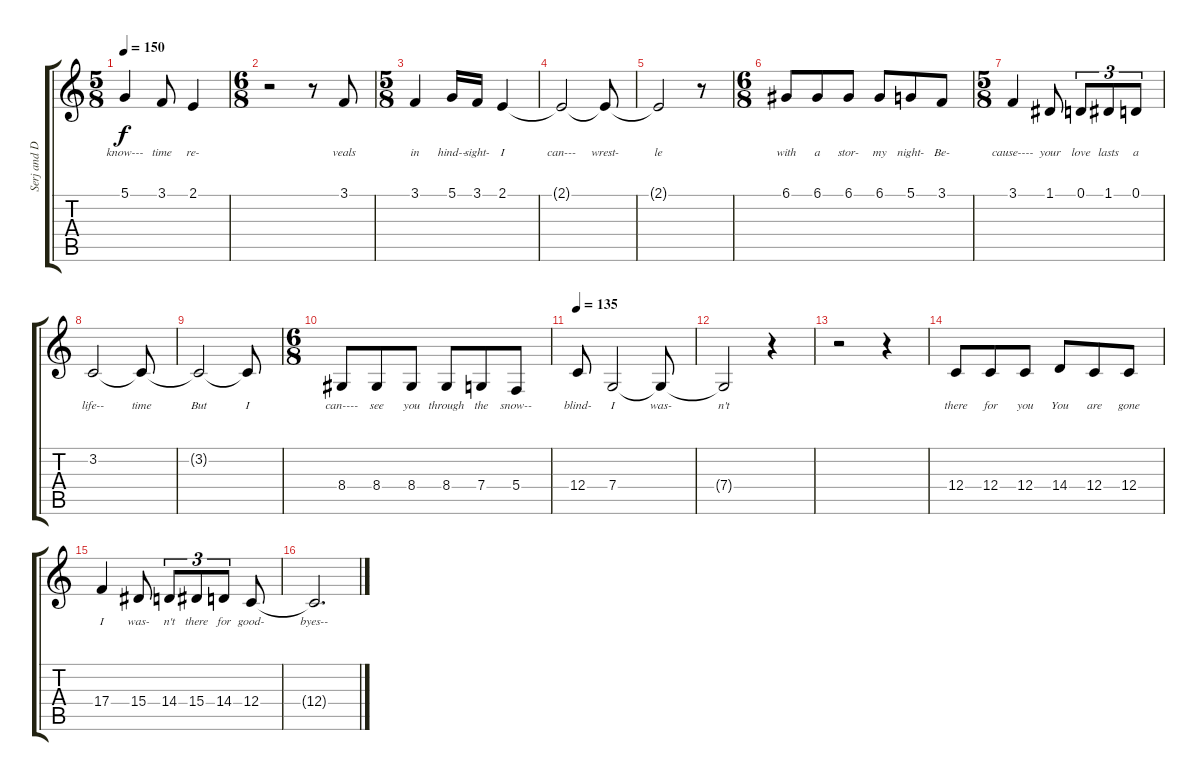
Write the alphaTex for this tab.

\track ("Serj and Daron" "Serj and D") {instrument synthvoice}
\staff {score tabs}
\tuning (D4 A3 F3 C3 G2 C2) {hide}
\ts (5 8)
\tempo 150
\clef g2
\ks c
5.1.4{lyrics (0 "know---") lyrics (1 "") lyrics (2 "") lyrics (3 "") lyrics (4 "") dy f} 3.1.8{lyrics (0 "time") lyrics (1 "") lyrics (2 "") lyrics (3 "") lyrics (4 "")} 2.1.4{lyrics (0 "re-") lyrics (1 "") lyrics (2 "") lyrics (3 "") lyrics (4 "")} |
\ts (6 8)
r.2 r.8 3.1.8{lyrics (0 "veals") lyrics (1 "") lyrics (2 "") lyrics (3 "") lyrics (4 "")} |
\ts (5 8)
3.1.4{lyrics (0 "in") lyrics (1 "") lyrics (2 "") lyrics (3 "") lyrics (4 "")} 5.1.16{lyrics (0 "hind--") lyrics (1 "") lyrics (2 "") lyrics (3 "") lyrics (4 "")} 3.1.16{lyrics (0 "sight-") lyrics (1 "") lyrics (2 "") lyrics (3 "") lyrics (4 "")} 2.1.4{lyrics (0 "I") lyrics (1 "") lyrics (2 "") lyrics (3 "") lyrics (4 "")} |
2.1{t}.2{lyrics (0 "can---") lyrics (1 "") lyrics (2 "") lyrics (3 "") lyrics (4 "")} 2.1{t}.8{lyrics (0 "wrest-") lyrics (1 "") lyrics (2 "") lyrics (3 "") lyrics (4 "")} |
2.1{t}.2{lyrics (0 "le") lyrics (1 "") lyrics (2 "") lyrics (3 "") lyrics (4 "")} r.8 |
\ts (6 8)
6.1.8{lyrics (0 "with") lyrics (1 "") lyrics (2 "") lyrics (3 "") lyrics (4 "")} 6.1.8{lyrics (0 "a") lyrics (1 "") lyrics (2 "") lyrics (3 "") lyrics (4 "")} 6.1.8{lyrics (0 "stor-") lyrics (1 "") lyrics (2 "") lyrics (3 "") lyrics (4 "")} 6.1.8{lyrics (0 "my") lyrics (1 "") lyrics (2 "") lyrics (3 "") lyrics (4 "")} 5.1.8{lyrics (0 "night-") lyrics (1 "") lyrics (2 "") lyrics (3 "") lyrics (4 "")} 3.1.8{lyrics (0 "Be-") lyrics (1 "") lyrics (2 "") lyrics (3 "") lyrics (4 "")} |
\ts (5 8)
3.1.4{lyrics (0 "cause----") lyrics (1 "") lyrics (2 "") lyrics (3 "") lyrics (4 "")} 1.1.8{lyrics (0 "your") lyrics (1 "") lyrics (2 "") lyrics (3 "") lyrics (4 "")} 0.1.8{tu (3 2) lyrics (0 "love") lyrics (1 "") lyrics (2 "") lyrics (3 "") lyrics (4 "")} 1.1.8{tu (3 2) lyrics (0 "lasts") lyrics (1 "") lyrics (2 "") lyrics (3 "") lyrics (4 "")} 0.1.8{tu (3 2) lyrics (0 "a") lyrics (1 "") lyrics (2 "") lyrics (3 "") lyrics (4 "")} |
3.2.2{lyrics (0 "life--") lyrics (1 "") lyrics (2 "") lyrics (3 "") lyrics (4 "")} 3.2{t}.8{lyrics (0 "time") lyrics (1 "") lyrics (2 "") lyrics (3 "") lyrics (4 "")} |
3.2{t}.2{lyrics (0 "But") lyrics (1 "") lyrics (2 "") lyrics (3 "") lyrics (4 "")} 3.2{t}.8{lyrics (0 "I") lyrics (1 "") lyrics (2 "") lyrics (3 "") lyrics (4 "")} |
\ts (6 8)
8.4.8{lyrics (0 "can----") lyrics (1 "") lyrics (2 "") lyrics (3 "") lyrics (4 "")} 8.4.8{lyrics (0 "see") lyrics (1 "") lyrics (2 "") lyrics (3 "") lyrics (4 "")} 8.4.8{lyrics (0 "you") lyrics (1 "") lyrics (2 "") lyrics (3 "") lyrics (4 "")} 8.4.8{lyrics (0 "through") lyrics (1 "") lyrics (2 "") lyrics (3 "") lyrics (4 "")} 7.4.8{lyrics (0 "the") lyrics (1 "") lyrics (2 "") lyrics (3 "") lyrics (4 "")} 5.4.8{lyrics (0 "snow--") lyrics (1 "") lyrics (2 "") lyrics (3 "") lyrics (4 "")} |
\tempo 135
12.4.8{lyrics (0 "blind-") lyrics (1 "") lyrics (2 "") lyrics (3 "") lyrics (4 "")} 7.4.2{lyrics (0 "I") lyrics (1 "") lyrics (2 "") lyrics (3 "") lyrics (4 "")} 7.4{t}.8{lyrics (0 "was-") lyrics (1 "") lyrics (2 "") lyrics (3 "") lyrics (4 "")} |
7.4{t}.2{lyrics (0 "n't") lyrics (1 "") lyrics (2 "") lyrics (3 "") lyrics (4 "")} r.4 |
r.2 r.4 |
12.4.8{lyrics (0 "there") lyrics (1 "") lyrics (2 "") lyrics (3 "") lyrics (4 "")} 12.4.8{lyrics (0 "for") lyrics (1 "") lyrics (2 "") lyrics (3 "") lyrics (4 "")} 12.4.8{lyrics (0 "you") lyrics (1 "") lyrics (2 "") lyrics (3 "") lyrics (4 "")} 14.4.8{lyrics (0 "You") lyrics (1 "") lyrics (2 "") lyrics (3 "") lyrics (4 "")} 12.4.8{lyrics (0 "are") lyrics (1 "") lyrics (2 "") lyrics (3 "") lyrics (4 "")} 12.4.8{lyrics (0 "gone") lyrics (1 "") lyrics (2 "") lyrics (3 "") lyrics (4 "")} |
17.4.4{lyrics (0 "I") lyrics (1 "") lyrics (2 "") lyrics (3 "") lyrics (4 "")} 15.4.8{lyrics (0 "was-") lyrics (1 "") lyrics (2 "") lyrics (3 "") lyrics (4 "")} 14.4.8{tu (3 2) lyrics (0 "n't") lyrics (1 "") lyrics (2 "") lyrics (3 "") lyrics (4 "")} 15.4.8{tu (3 2) lyrics (0 "there") lyrics (1 "") lyrics (2 "") lyrics (3 "") lyrics (4 "")} 14.4.8{tu (3 2) lyrics (0 "for") lyrics (1 "") lyrics (2 "") lyrics (3 "") lyrics (4 "")} 12.4.8{lyrics (0 "good-") lyrics (1 "") lyrics (2 "") lyrics (3 "") lyrics (4 "")} |
12.4{t}.2{d lyrics (0 "byes--") lyrics (1 "") lyrics (2 "") lyrics (3 "") lyrics (4 "")}
